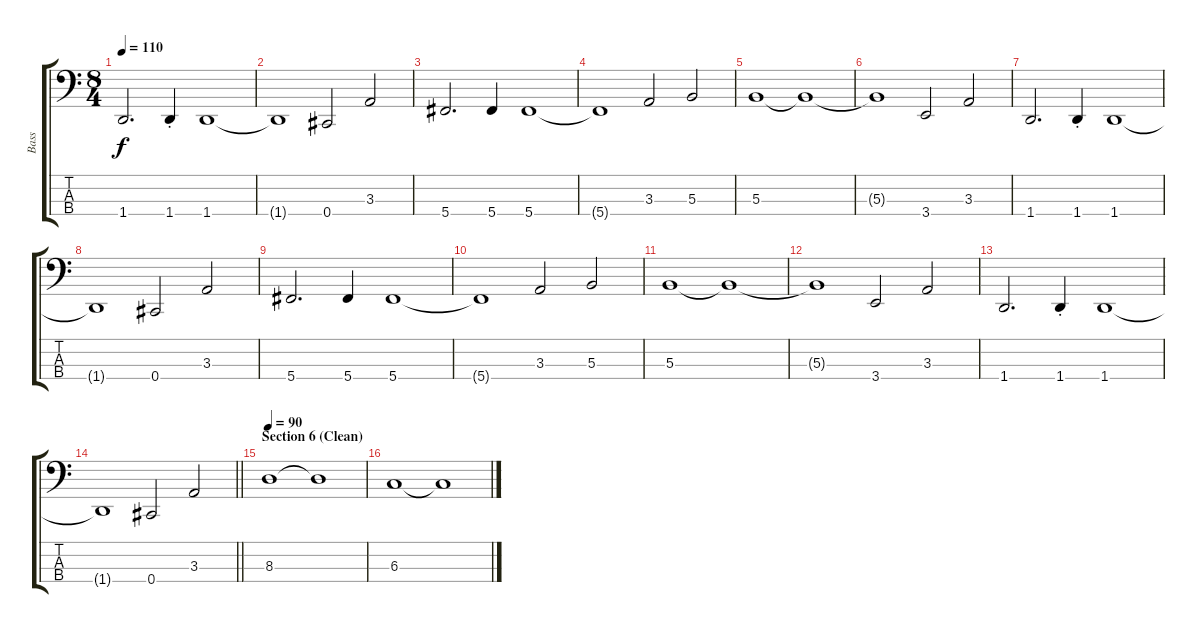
\track ("Bass" "Bass") {instrument electricbasspick}
\staff {score tabs}
\tuning (E2 B1 Gb1 Db1) {hide}
\ts (8 4)
\tempo 110
\clef f4
\ks c
1.4.2{d dy f} 1.4{st}.4 1.4.1 |
1.4{t}.1 0.4.2 3.3.2 |
5.4.2{d} 5.4.4 5.4.1 |
5.4{t}.1 3.3.2 5.3.2 |
5.3.1 5.3{t}.1 |
5.3{t}.1 3.4.2 3.3.2 |
1.4.2{d} 1.4{st}.4 1.4.1 |
1.4{t}.1 0.4.2 3.3.2 |
5.4.2{d} 5.4.4 5.4.1 |
5.4{t}.1 3.3.2 5.3.2 |
5.3.1 5.3{t}.1 |
5.3{t}.1 3.4.2 3.3.2 |
1.4.2{d} 1.4{st}.4 1.4.1 |
\barLineRight lightlight
1.4{t}.1 0.4.2 3.3.2 |
\section ("" "Section 6 (Clean)")
\tempo 90
8.3.1 8.3{t}.1 |
6.3.1 6.3{t}.1
